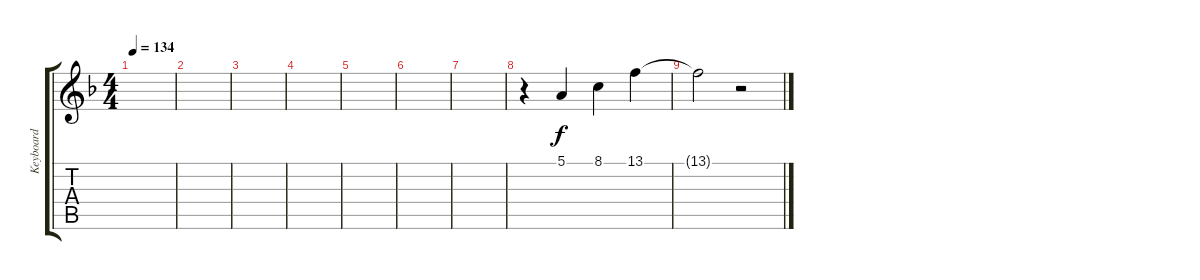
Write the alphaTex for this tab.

\track ("Keyboard" "Keyboard") {instrument clarinet}
\staff {score tabs}
\tuning (E4 B3 G3 D3 A2 E2) {hide}
\ts (4 4)
\tempo 134
\clef g2
\ks f
|
|
|
|
|
|
|
r.4 5.1.4 8.1.4 13.1.4 |
13.1{t}.2 r.2
